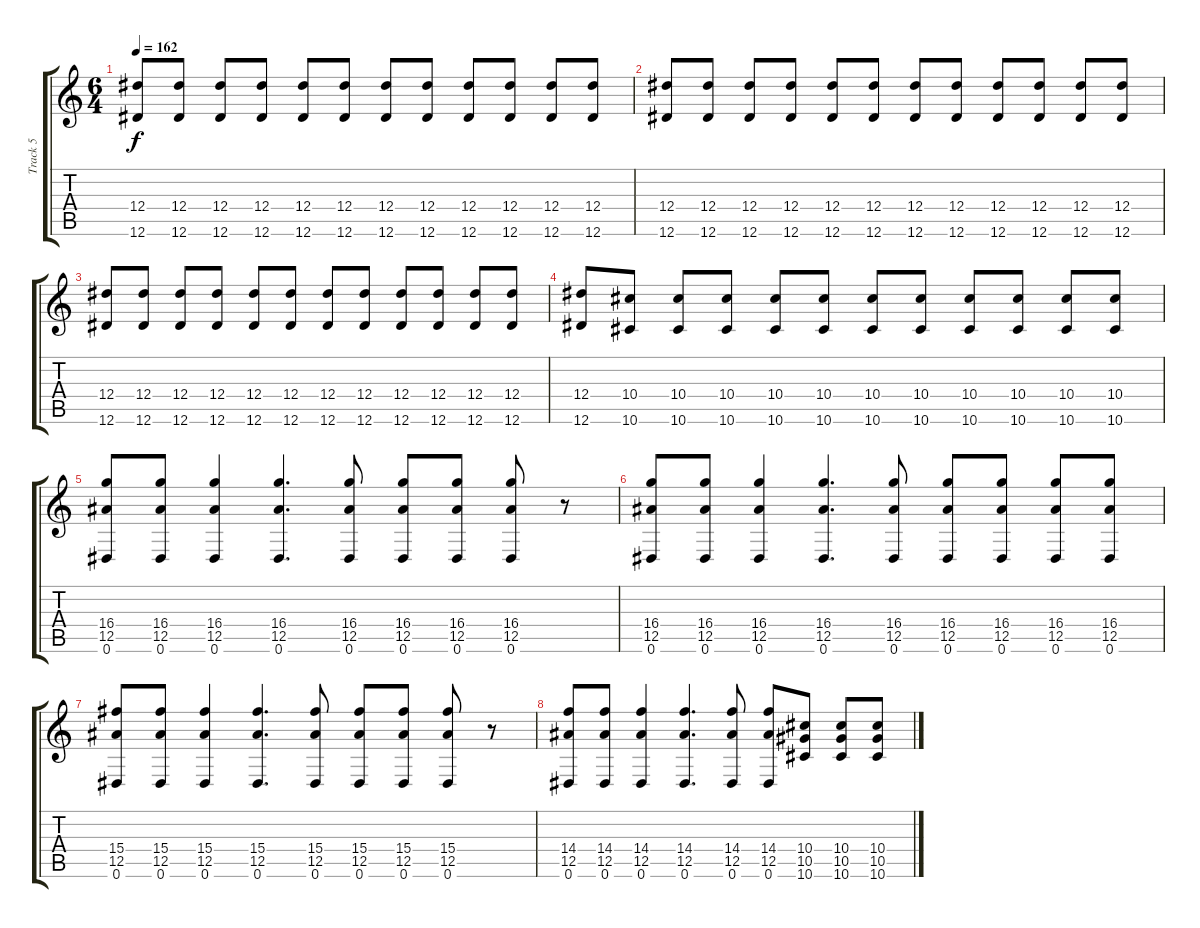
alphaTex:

\track ("Track 5" "Track 5") {instrument distortionguitar}
\staff {score tabs}
\tuning (F4 C4 Ab3 Eb3 Bb2 Eb2) {hide}
\ts (6 4)
\tempo 162
\clef g2
\ks c
(12.4 12.6).8{dy f} (12.4 12.6).8 (12.4 12.6).8 (12.4 12.6).8 (12.4 12.6).8 (12.4 12.6).8 (12.4 12.6).8 (12.4 12.6).8 (12.4 12.6).8 (12.4 12.6).8 (12.4 12.6).8 (12.4 12.6).8 |
(12.4 12.6).8 (12.4 12.6).8 (12.4 12.6).8 (12.4 12.6).8 (12.4 12.6).8 (12.4 12.6).8 (12.4 12.6).8 (12.4 12.6).8 (12.4 12.6).8 (12.4 12.6).8 (12.4 12.6).8 (12.4 12.6).8 |
(12.4 12.6).8 (12.4 12.6).8 (12.4 12.6).8 (12.4 12.6).8 (12.4 12.6).8 (12.4 12.6).8 (12.4 12.6).8 (12.4 12.6).8 (12.4 12.6).8 (12.4 12.6).8 (12.4 12.6).8 (12.4 12.6).8 |
(12.4 12.6).8 (10.4 10.6).8 (10.4 10.6).8 (10.4 10.6).8 (10.4 10.6).8 (10.4 10.6).8 (10.4 10.6).8 (10.4 10.6).8 (10.4 10.6).8 (10.4 10.6).8 (10.4 10.6).8 (10.4 10.6).8 |
(16.4 12.5 0.6).8 (16.4 12.5 0.6).8 (16.4 12.5 0.6).4 (16.4 12.5 0.6).4{d} (16.4 12.5 0.6).8 (16.4 12.5 0.6).8 (16.4 12.5 0.6).8 (16.4 12.5 0.6).8 r.8 |
(16.4 12.5 0.6).8 (16.4 12.5 0.6).8 (16.4 12.5 0.6).4 (16.4 12.5 0.6).4{d} (16.4 12.5 0.6).8 (16.4 12.5 0.6).8 (16.4 12.5 0.6).8 (16.4 12.5 0.6).8 (16.4 12.5 0.6).8 |
(15.4 12.5 0.6).8 (15.4 12.5 0.6).8 (15.4 12.5 0.6).4 (15.4 12.5 0.6).4{d} (15.4 12.5 0.6).8 (15.4 12.5 0.6).8 (15.4 12.5 0.6).8 (15.4 12.5 0.6).8 r.8 |
(14.4 12.5 0.6).8 (14.4 12.5 0.6).8 (14.4 12.5 0.6).4 (14.4 12.5 0.6).4{d} (14.4 12.5 0.6).8 (14.4 12.5 0.6).8 (10.4 10.5 10.6).8 (10.4 10.5 10.6).8 (10.4 10.5 10.6).8
